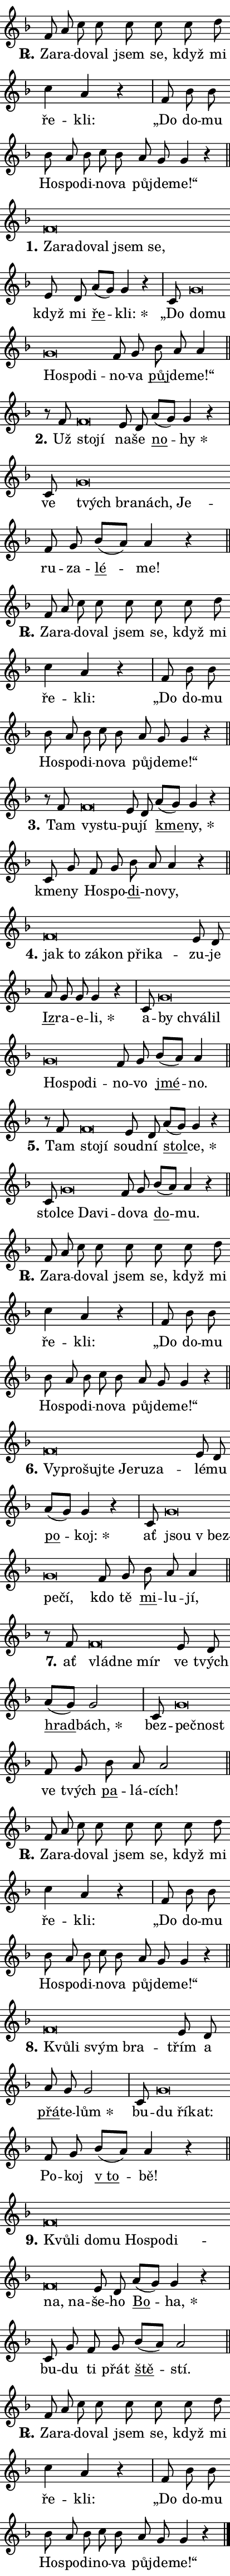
\version "2.22.1"
\header { tagline = "" }
\paper {
  indent = 0\cm
  top-margin = 0\cm
  right-margin = 0\cm
  bottom-margin = 0\cm
  left-margin = 0\cm
  paper-width = 7\cm
  page-breaking = #ly:one-page-breaking
  system-system-spacing.basic-distance = #11
  score-system-spacing.basic-distance = #11.3
  ragged-last = ##f
}


%% Author: Thomas Morley
%% https://lists.gnu.org/archive/html/lilypond-user/2020-05/msg00002.html
#(define (line-position grob)
"Returns position of @var[grob} in current system:
   @code{'start}, if at first time-step
   @code{'end}, if at last time-step
   @code{'middle} otherwise
"
  (let* ((col (ly:item-get-column grob))
         (ln (ly:grob-object col 'left-neighbor))
         (rn (ly:grob-object col 'right-neighbor))
         (col-to-check-left (if (ly:grob? ln) ln col))
         (col-to-check-right (if (ly:grob? rn) rn col))
         (break-dir-left
           (and
             (ly:grob-property col-to-check-left 'non-musical #f)
             (ly:item-break-dir col-to-check-left)))
         (break-dir-right
           (and
             (ly:grob-property col-to-check-right 'non-musical #f)
             (ly:item-break-dir col-to-check-right))))
        (cond ((eqv? 1 break-dir-left) 'start)
              ((eqv? -1 break-dir-right) 'end)
              (else 'middle))))

#(define (tranparent-at-line-position vctor)
  (lambda (grob)
  "Relying on @code{line-position} select the relevant enry from @var{vctor}.
Used to determine transparency,"
    (case (line-position grob)
      ((end) (not (vector-ref vctor 0)))
      ((middle) (not (vector-ref vctor 1)))
      ((start) (not (vector-ref vctor 2))))))

noteHeadBreakVisibility =
#(define-music-function (break-visibility)(vector?)
"Makes @code{NoteHead}s transparent relying on @var{break-visibility}"
#{
  \override NoteHead.transparent =
    #(tranparent-at-line-position break-visibility)
#})

#(define delete-ledgers-for-transparent-note-heads
  (lambda (grob)
    "Reads whether a @code{NoteHead} is transparent.
If so this @code{NoteHead} is removed from @code{'note-heads} from
@var{grob}, which is supposed to be @code{LedgerLineSpanner}.
As a result ledgers are not printed for this @code{NoteHead}"
    (let* ((nhds-array (ly:grob-object grob 'note-heads))
           (nhds-list
             (if (ly:grob-array? nhds-array)
                 (ly:grob-array->list nhds-array)
                 '()))
           ;; Relies on the transparent-property being done before
           ;; Staff.LedgerLineSpanner.after-line-breaking is executed.
           ;; This is fragile ...
           (to-keep
             (remove
               (lambda (nhd)
                 (ly:grob-property nhd 'transparent #f))
               nhds-list)))
      ;; TODO find a better method to iterate over grob-arrays, similiar
      ;; to filter/remove etc for lists
      ;; For now rebuilt from scratch
      (set! (ly:grob-object grob 'note-heads)  '())
      (for-each
        (lambda (nhd)
          (ly:pointer-group-interface::add-grob grob 'note-heads nhd))
        to-keep))))

hideNotes = {
  \noteHeadBreakVisibility #begin-of-line-visible
}
unHideNotes = {
  \noteHeadBreakVisibility #all-visible
}

% work-around for resetting accidentals
% https://lilypond.org/doc/v2.23/Documentation/notation/displaying-rhythms#unmetered-music
cadenzaMeasure = {
  \cadenzaOff
  \partial 1024 s1024
  \cadenzaOn
}

#(define-markup-command (accent layout props text) (markup?)
  "Underline accented syllable"
  (interpret-markup layout props
    #{\markup \override #'(offset . 4.3) \underline { #text }#}))

responsum = \markup \concat {
  "R" \hspace #-1.05 \path #0.1 #'((moveto 0 0.07) (lineto 0.9 0.8)) \hspace #0.05 "."
}

\layout {
    \context {
        \Staff
        \remove "Time_signature_engraver"
        \override LedgerLineSpanner.after-line-breaking = #delete-ledgers-for-transparent-note-heads
    }
    \context {
        \Voice {
            \override NoteHead.output-attributes = #'((class . "notehead"))
            \override Hairpin.height = #0.55
        }
    }
    \context {
        \Lyrics {
            \override StanzaNumber.output-attributes = #'((class . "stanzanumber"))
            \override LyricSpace.minimum-distance = #0.9
            \override LyricText.font-name = #"TeX Gyre Schola"
            \override LyricText.font-size = 1
            \override StanzaNumber.font-name = #"TeX Gyre Schola Bold"
            \override StanzaNumber.font-size = 1
        }
    }
}

% magnetic-lyrics.ily
%
%   written by
%     Jean Abou Samra <jean@abou-samra.fr>
%     Werner Lemberg <wl@gnu.org>
%
%   adapted by
%     Jiri Hon <jiri.hon@gmail.com>
%
% Version 2022-Apr-15

% https://www.mail-archive.com/lilypond-user@gnu.org/msg149350.html

#(define (Left_hyphen_pointer_engraver context)
   "Collect syllable-hyphen-syllable occurrences in lyrics and store
them in properties.  This engraver only looks to the left.  For
example, if the lyrics input is @code{foo -- bar}, it does the
following.

@itemize @bullet
@item
Set the @code{text} property of the @code{LyricHyphen} grob between
@q{foo} and @q{bar} to @code{foo}.

@item
Set the @code{left-hyphen} property of the @code{LyricText} grob with
text @q{foo} to the @code{LyricHyphen} grob between @q{foo} and
@q{bar}.
@end itemize

Use this auxiliary engraver in combination with the
@code{lyric-@/text::@/apply-@/magnetic-@/offset!} hook."
   (let ((hyphen #f)
         (text #f))
     (make-engraver
      (acknowledgers
       ((lyric-syllable-interface engraver grob source-engraver)
        (set! text grob)))
      (end-acknowledgers
       ((lyric-hyphen-interface engraver grob source-engraver)
        ;(when (not (grob::has-interface grob 'lyric-space-interface))
          (set! hyphen grob)));)
      ((stop-translation-timestep engraver)
       (when (and text hyphen)
         (ly:grob-set-object! text 'left-hyphen hyphen))
       (set! text #f)
       (set! hyphen #f)))))

#(define (lyric-text::apply-magnetic-offset! grob)
   "If the space between two syllables is less than the value in
property @code{LyricText@/.details@/.squash-threshold}, move the right
syllable to the left so that it gets concatenated with the left
syllable.

Use this function as a hook for
@code{LyricText@/.after-@/line-@/breaking} if the
@code{Left_@/hyphen_@/pointer_@/engraver} is active."
   (let ((hyphen (ly:grob-object grob 'left-hyphen #f)))
     (when hyphen
       (let ((left-text (ly:spanner-bound hyphen LEFT)))
         (when (grob::has-interface left-text 'lyric-syllable-interface)
           (let* ((common (ly:grob-common-refpoint grob left-text X))
                  (this-x-ext (ly:grob-extent grob common X))
                  (left-x-ext
                   (begin
                     ;; Trigger magnetism for left-text.
                     (ly:grob-property left-text 'after-line-breaking)
                     (ly:grob-extent left-text common X)))
                  ;; `delta` is the gap width between two syllables.
                  (delta (- (interval-start this-x-ext)
                            (interval-end left-x-ext)))
                  (details (ly:grob-property grob 'details))
                  (threshold (assoc-get 'squash-threshold details 0.2)))
             (when (< delta threshold)
               (let* (;; We have to manipulate the input text so that
                      ;; ligatures crossing syllable boundaries are not
                      ;; disabled.  For languages based on the Latin
                      ;; script this is essentially a beautification.
                      ;; However, for non-Western scripts it can be a
                      ;; necessity.
                      (lt (ly:grob-property left-text 'text))
                      (rt (ly:grob-property grob 'text))
                      (is-space (grob::has-interface hyphen 'lyric-space-interface))
                      (space (if is-space " " ""))
                      (space-markup (grob-interpret-markup grob " "))
                      (space-size (interval-length (ly:stencil-extent space-markup X)))
                      (extra-delta (if is-space space-size 0))
                      ;; Append new syllable.
                      (ltrt-space (if (and (string? lt) (string? rt))
                                (string-append lt space rt)
                                (make-concat-markup (list lt space rt))))
                      ;; Right-align `ltrt` to the right side.
                      (ltrt-space-markup (grob-interpret-markup
                               grob
                               (make-translate-markup
                                (cons (interval-length this-x-ext) 0)
                                (make-right-align-markup ltrt-space)))))
                 (begin
                   ;; Don't print `left-text`.
                   (ly:grob-set-property! left-text 'stencil #f)
                   ;; Set text and stencil (which holds all collected
                   ;; syllables so far) and shift it to the left.
                   (ly:grob-set-property! grob 'text ltrt-space)
                   (ly:grob-set-property! grob 'stencil ltrt-space-markup)
                   (ly:grob-translate-axis! grob (- (- delta extra-delta)) X))))))))))


#(define (lyric-hyphen::displace-bounds-first grob)
   ;; Make very sure this callback isn't triggered too early.
   (let ((left (ly:spanner-bound grob LEFT))
         (right (ly:spanner-bound grob RIGHT)))
     (ly:grob-property left 'after-line-breaking)
     (ly:grob-property right 'after-line-breaking)
     (ly:lyric-hyphen::print grob)))

squashThreshold = #0.4

\layout {
  \context {
    \Lyrics
    \consists #Left_hyphen_pointer_engraver
    \override LyricText.after-line-breaking =
      #lyric-text::apply-magnetic-offset!
    \override LyricHyphen.stencil = #lyric-hyphen::displace-bounds-first
    \override LyricText.details.squash-threshold = \squashThreshold
    \override LyricHyphen.minimum-distance = 0
    \override LyricHyphen.minimum-length = \squashThreshold
  }
}

squash = \override LyricText.details.squash-threshold = 9999
unSquash = \override LyricText.details.squash-threshold = \squashThreshold

left = \override LyricText.self-alignment-X = #LEFT
unLeft = \revert LyricText.self-alignment-X

starOffset = #(lambda (grob) 
                (let ((x_offset (ly:self-alignment-interface::aligned-on-x-parent grob)))
                  (if (= x_offset 0) 0 (+ x_offset 1.2))))

star = #(define-music-function (syllable)(string?)
"Append star separator at the end of a syllable"
#{
  \once \override LyricText.X-offset = #starOffset
  \lyricmode { \markup {
    #syllable
    \override #'((font-name . "TeX Gyre Schola Bold")) \hspace #0.2 \lower #0.65 \larger "*"
  } }
#})

starAccent = #(define-music-function (syllable)(string?)
"Append star separator at the end of a syllable and make accent"
#{
  \once \override LyricText.X-offset = #starOffset
  \lyricmode { \markup {
    \accent #syllable
    \override #'((font-name . "TeX Gyre Schola Bold")) \hspace #0.2 \lower #0.65 \larger "*"
  } }
#})

breath = #(define-music-function (syllable)(string?)
"Append breathing indicator at the end of a syllable"
#{
  \lyricmode { \markup { #syllable "+" } }
#})

optionalBreath = #(define-music-function (syllable)(string?)
"Append optional breathing indicator at the end of a syllable"
#{
  \lyricmode { \markup { #syllable "(+)" } }
#})


\score {
    <<
        \new Voice = "melody" { \cadenzaOn \key f \major \relative { f'8 a c c c c c d \bar "" c4 a4 r \cadenzaMeasure \bar "|" f8 bes bes \bar "" bes a bes c bes \bar "" a g g4 r \cadenzaMeasure \bar "||" \break } }
        \new Lyrics \lyricsto "melody" { \lyricmode { \set stanza = \responsum
Za -- ra -- do -- val jsem se, když mi ře -- kli: „Do do -- mu Ho -- spo -- di -- no -- va půj -- de -- me!“ } }
    >>
    \layout {}
}

\score {
    <<
        \new Voice = "melody" { \cadenzaOn \key f \major \relative { f'\breve*1/16 \hideNotes \breve*1/16 \bar "" \breve*1/16 \bar "" \breve*1/16 \bar "" \breve*1/16 \breve*1/16 \bar "" \unHideNotes e8 d \bar "" a'[( g)] g4 r \cadenzaMeasure \bar "|" c,8 g'\breve*1/16 \hideNotes \breve*1/16 \bar "" \breve*1/16 \bar "" \breve*1/16 \breve*1/16 \bar "" \unHideNotes f8 g \bar "" bes a a4 \cadenzaMeasure \bar "||" \break } }
        \new Lyrics \lyricsto "melody" { \lyricmode { \set stanza = "1."
\left Za -- \squash ra -- do -- val jsem se, \unLeft \unSquash když mi \markup \accent ře -- \star kli: „Do \left do -- \squash mu Ho -- spo -- di -- \unLeft \unSquash no -- va \markup \accent půj -- de -- me!“ } }
    >>
    \layout {}
}

\score {
    <<
        \new Voice = "melody" { \cadenzaOn \key f \major \relative { r8 f' f\breve*1/16 \hideNotes \breve*1/16 \bar "" \unHideNotes e8 d \bar "" a'[( g)] g4 r \cadenzaMeasure \bar "|" c,8 g'\breve*1/16 \hideNotes \breve*1/16 \bar "" \breve*1/16 \breve*1/16 \bar "" \unHideNotes f8 g \bar "" bes[( a)] a4 r \cadenzaMeasure \bar "||" \break } }
        \new Lyrics \lyricsto "melody" { \lyricmode { \set stanza = "2."
Už \left sto -- \squash jí \unLeft \unSquash na -- še \markup \accent no -- \star hy ve \left tvých \squash bra -- nách, Je -- \unLeft \unSquash ru -- za -- \markup \accent lé -- me! } }
    >>
    \layout {}
}

\score {
    <<
        \new Voice = "melody" { \cadenzaOn \key f \major \relative { f'8 a c c c c c d \bar "" c4 a4 r \cadenzaMeasure \bar "|" f8 bes bes \bar "" bes a bes c bes \bar "" a g g4 r \cadenzaMeasure \bar "||" \break } }
        \new Lyrics \lyricsto "melody" { \lyricmode { \set stanza = \responsum
Za -- ra -- do -- val jsem se, když mi ře -- kli: „Do do -- mu Ho -- spo -- di -- no -- va půj -- de -- me!“ } }
    >>
    \layout {}
}

\score {
    <<
        \new Voice = "melody" { \cadenzaOn \key f \major \relative { r8 f' f\breve*1/16 \hideNotes \breve*1/16 \bar "" \unHideNotes e8 d \bar "" a'[( g)] g4 r \cadenzaMeasure \bar "|" c,8 g' f8 g \bar "" bes a a4 r \cadenzaMeasure \bar "||" \break } }
        \new Lyrics \lyricsto "melody" { \lyricmode { \set stanza = "3."
Tam \left vy -- \squash stu -- \unLeft \unSquash pu -- jí \markup \accent kme -- \star ny, kme -- ny Ho -- spo -- \markup \accent di -- no -- vy, } }
    >>
    \layout {}
}

\score {
    <<
        \new Voice = "melody" { \cadenzaOn \key f \major \relative { f'\breve*1/16 \hideNotes \breve*1/16 \bar "" \breve*1/16 \bar "" \breve*1/16 \bar "" \breve*1/16 \breve*1/16 \bar "" \unHideNotes e8 d \bar "" a' g g g4 r \cadenzaMeasure \bar "|" c,8 g'\breve*1/16 \hideNotes \breve*1/16 \bar "" \breve*1/16 \bar "" \breve*1/16 \bar "" \breve*1/16 \breve*1/16 \bar "" \unHideNotes f8 g \bar "" bes[( a)] a4 \cadenzaMeasure \bar "||" \break } }
        \new Lyrics \lyricsto "melody" { \lyricmode { \set stanza = "4."
\left jak \squash to zá -- kon při -- ka -- \unLeft \unSquash zu -- je \markup \accent Iz -- ra -- e -- \star li, a -- \left by \squash chvá -- lil Ho -- spo -- di -- \unLeft \unSquash no -- vo \markup \accent jmé -- no. } }
    >>
    \layout {}
}

\score {
    <<
        \new Voice = "melody" { \cadenzaOn \key f \major \relative { r8 f' f\breve*1/16 \hideNotes \breve*1/16 \bar "" \unHideNotes e8 d \bar "" a'[( g)] g4 r \cadenzaMeasure \bar "|" c,8 g'\breve*1/16 \hideNotes \breve*1/16 \breve*1/16 \bar "" \unHideNotes f8 g \bar "" bes[( a)] a4 r \cadenzaMeasure \bar "||" \break } }
        \new Lyrics \lyricsto "melody" { \lyricmode { \set stanza = "5."
Tam \left sto -- \squash jí \unLeft \unSquash soud -- ní \markup \accent stol -- \star ce, stol -- \left ce \squash Da -- vi -- \unLeft \unSquash do -- va \markup \accent do -- mu. } }
    >>
    \layout {}
}

\score {
    <<
        \new Voice = "melody" { \cadenzaOn \key f \major \relative { f'8 a c c c c c d \bar "" c4 a4 r \cadenzaMeasure \bar "|" f8 bes bes \bar "" bes a bes c bes \bar "" a g g4 r \cadenzaMeasure \bar "||" \break } }
        \new Lyrics \lyricsto "melody" { \lyricmode { \set stanza = \responsum
Za -- ra -- do -- val jsem se, když mi ře -- kli: „Do do -- mu Ho -- spo -- di -- no -- va půj -- de -- me!“ } }
    >>
    \layout {}
}

\score {
    <<
        \new Voice = "melody" { \cadenzaOn \key f \major \relative { f'\breve*1/16 \hideNotes \breve*1/16 \bar "" \breve*1/16 \bar "" \breve*1/16 \bar "" \breve*1/16 \bar "" \breve*1/16 \breve*1/16 \bar "" \unHideNotes e8 d \bar "" a'[( g)] g4 r \cadenzaMeasure \bar "|" c,8 g'\breve*1/16 \hideNotes \breve*1/16 \bar "" \breve*1/16 \breve*1/16 \bar "" \unHideNotes f8 g \bar "" bes a a4 \cadenzaMeasure \bar "||" \break } }
        \new Lyrics \lyricsto "melody" { \lyricmode { \set stanza = "6."
\left Vy -- \squash pro -- šuj -- te Je -- ru -- za -- \unLeft \unSquash lé -- mu \markup \accent po -- \star koj: ať \left jsou \squash "v bez" -- pe -- čí, \unLeft \unSquash kdo tě \markup \accent mi -- lu -- jí, } }
    >>
    \layout {}
}

\score {
    <<
        \new Voice = "melody" { \cadenzaOn \key f \major \relative { r8 f' f\breve*1/16 \hideNotes \breve*1/16 \breve*1/16 \bar "" \unHideNotes e8 d \bar "" a'[( g)] g2 \cadenzaMeasure \bar "|" c,8 g'\breve*1/16 \hideNotes \breve*1/16 \bar "" \unHideNotes f8 g \bar "" bes a a2 \cadenzaMeasure \bar "||" \break } }
        \new Lyrics \lyricsto "melody" { \lyricmode { \set stanza = "7."
ať \left vlád -- \squash ne mír \unLeft \unSquash ve tvých \markup \accent hrad -- \star bách, bez -- \left peč -- \squash nost \unLeft \unSquash ve tvých \markup \accent pa -- lá -- cích! } }
    >>
    \layout {}
}

\score {
    <<
        \new Voice = "melody" { \cadenzaOn \key f \major \relative { f'8 a c c c c c d \bar "" c4 a4 r \cadenzaMeasure \bar "|" f8 bes bes \bar "" bes a bes c bes \bar "" a g g4 r \cadenzaMeasure \bar "||" \break } }
        \new Lyrics \lyricsto "melody" { \lyricmode { \set stanza = \responsum
Za -- ra -- do -- val jsem se, když mi ře -- kli: „Do do -- mu Ho -- spo -- di -- no -- va půj -- de -- me!“ } }
    >>
    \layout {}
}

\score {
    <<
        \new Voice = "melody" { \cadenzaOn \key f \major \relative { f'\breve*1/16 \hideNotes \breve*1/16 \bar "" \breve*1/16 \breve*1/16 \bar "" \unHideNotes e8 d \bar "" a' g g2 \cadenzaMeasure \bar "|" c,8 g'\breve*1/16 \hideNotes \breve*1/16 \breve*1/16 \bar "" \unHideNotes f8 g \bar "" bes[( a)] a4 r \cadenzaMeasure \bar "||" \break } }
        \new Lyrics \lyricsto "melody" { \lyricmode { \set stanza = "8."
\left Kvů -- \squash li svým bra -- \unLeft \unSquash třím a \markup \accent přá -- te -- \star lům bu -- \left du \squash ří -- kat: \unLeft \unSquash Po -- koj \markup \accent "v to" -- bě! } }
    >>
    \layout {}
}

\score {
    <<
        \new Voice = "melody" { \cadenzaOn \key f \major \relative { f'\breve*1/16 \hideNotes \breve*1/16 \bar "" \breve*1/16 \bar "" \breve*1/16 \bar "" \breve*1/16 \bar "" \breve*1/16 \bar "" \breve*1/16 \bar "" \breve*1/16 \breve*1/16 \bar "" \unHideNotes e8 d \bar "" a'[( g)] g4 r \cadenzaMeasure \bar "|" c,8 g' f8 g \bar "" bes[( a)] a2 \cadenzaMeasure \bar "||" \break } }
        \new Lyrics \lyricsto "melody" { \lyricmode { \set stanza = "9."
\left Kvů -- \squash li do -- mu Ho -- spo -- di -- na, na -- \unLeft \unSquash še -- ho \markup \accent Bo -- \star ha, bu -- du ti přát \markup \accent ště -- stí. } }
    >>
    \layout {}
}

\score {
    <<
        \new Voice = "melody" { \cadenzaOn \key f \major \relative { f'8 a c c c c c d \bar "" c4 a4 r \cadenzaMeasure \bar "|" f8 bes bes \bar "" bes a bes c bes \bar "" a g g4 r \cadenzaMeasure \bar "||" \break } \bar "|." }
        \new Lyrics \lyricsto "melody" { \lyricmode { \set stanza = \responsum
Za -- ra -- do -- val jsem se, když mi ře -- kli: „Do do -- mu Ho -- spo -- di -- no -- va půj -- de -- me!“ } }
    >>
    \layout {}
}
